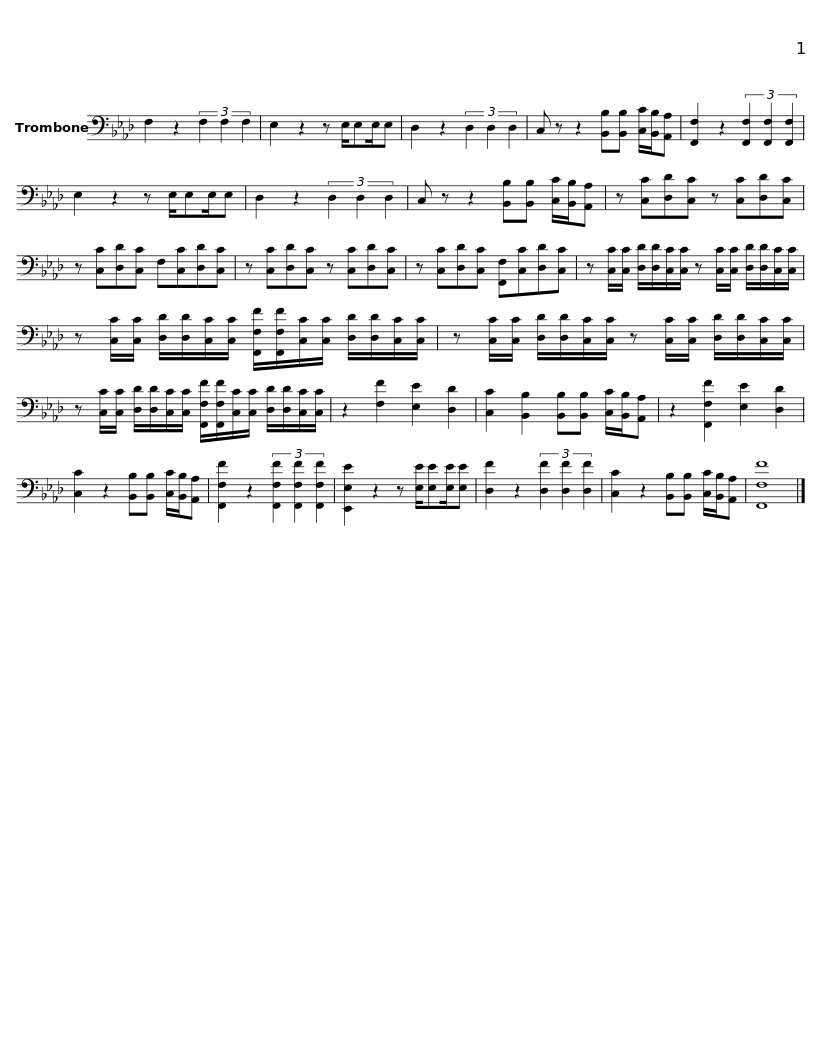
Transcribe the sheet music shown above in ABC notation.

X:1
L:1/8
M:none
I:linebreak $
K:Ab
V:1 bass
V:1
 F,2 z2 (3F,2 F,2 F,2 | E,2 z2 z E,/E,E,/E, | D,2 z2 (3D,2 D,2 D,2 | C, z z2 [B,,B,][B,,B,] [C,C]/[B,,B,]/[A,,A,] | [F,,F,]2 z2 (3[F,,F,]2 [F,,F,]2 [F,,F,]2 | %5
 E,2 z2 z E,/E,E,/E, |$ D,2 z2 (3D,2 D,2 D,2 | C, z z2 [B,,B,][B,,B,] [C,C]/[B,,B,]/[A,,A,] | z [C,C][D,D][C,C] z [C,C][D,D][C,C] | z [C,C][D,D][C,C] F,[C,C][D,D][C,C] |$ %10
 z [C,C][D,D][C,C] z [C,C][D,D][C,C] | z [C,C][D,D][C,C] [F,,F,][C,C][D,D][C,C] | z [C,C]/[C,C]/ [D,D]/[D,D]/[C,C]/[C,C]/ z [C,C]/[C,C]/ [D,D]/[D,D]/[C,C]/[C,C]/ |$ z [C,C]/[C,C]/ [D,D]/[D,D]/[C,C]/[C,C]/ [F,,F,F]/[F,,F,F]/[C,C]/[C,C]/ [D,D]/[D,D]/[C,C]/[C,C]/ | z [C,C]/[C,C]/ [D,D]/[D,D]/[C,C]/[C,C]/ z [C,C]/[C,C]/ [D,D]/[D,D]/[C,C]/[C,C]/ |$ %15
 z [C,C]/[C,C]/ [D,D]/[D,D]/[C,C]/[C,C]/ [F,,F,F]/[F,,F,F]/[C,C]/[C,C]/ [D,D]/[D,D]/[C,C]/[C,C]/ | z2 [F,F]2 [E,E]2 [D,D]2 | [C,C]2 [B,,B,]2 [B,,B,][B,,B,] [C,C]/[B,,B,]/[A,,A,] | z2 [F,,F,F]2 [E,E]2 [D,D]2 |$ [C,C]2 z2 [B,,B,][B,,B,] [C,C]/[B,,B,]/[A,,A,] | %20
 [F,,F,F]2 z2 (3[F,,F,F]2 [F,,F,F]2 [F,,F,F]2 | [E,,E,E]2 z2 z [E,E]/[E,E][E,E]/[E,E] | [D,F]2 z2 (3[D,F]2 [D,F]2 [D,F]2 | [C,C]2 z2 [B,,B,][B,,B,] [C,C]/[B,,B,]/[A,,A,] | [F,,F,F]8 |] %25
